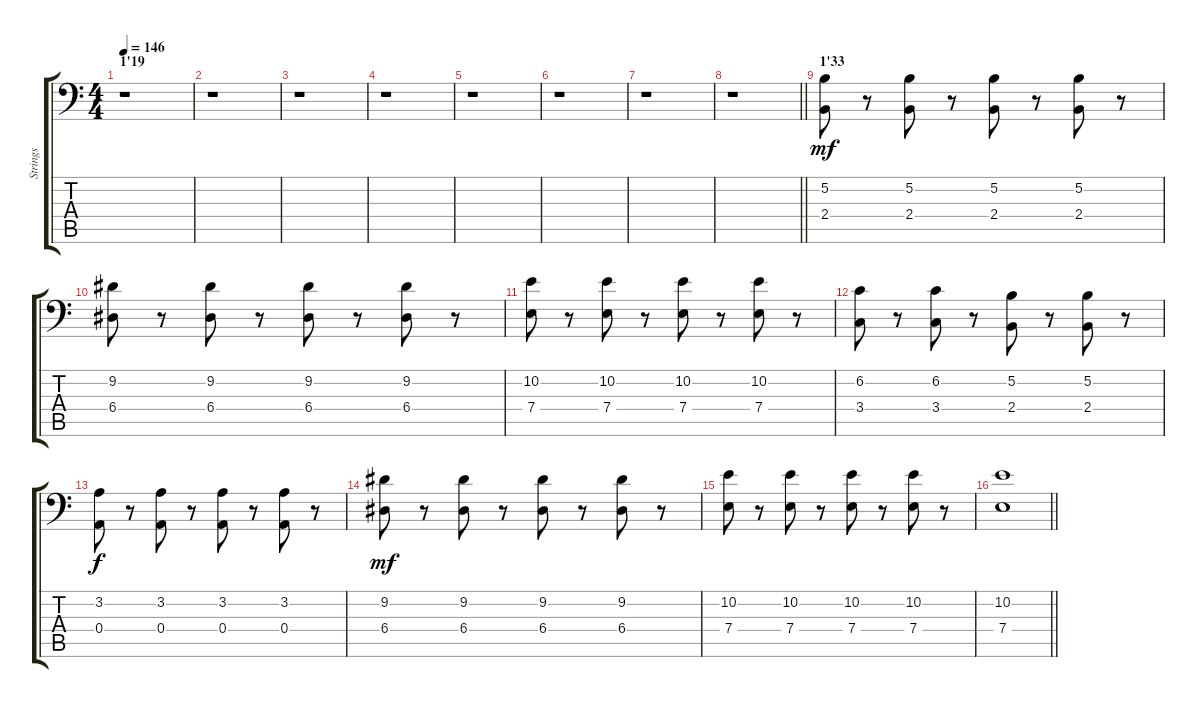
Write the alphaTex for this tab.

\track ("Strings" "Strings") {instrument stringensemble1}
\staff {score tabs}
\tuning (B3 Gb3 D3 A2 E2 A1) {hide}
\ts (4 4)
\section ("" "1'19")
\tempo 146
\clef f4
\ks c
r.1{dy f} |
r.1 |
r.1 |
r.1 |
r.1 |
r.1 |
r.1 |
\barLineRight lightlight
r.1 |
\section ("" "1'33")
(5.2 2.4).8{dy mf} r.8 (5.2 2.4).8 r.8 (5.2 2.4).8 r.8 (5.2 2.4).8 r.8 |
(9.2 6.4).8 r.8 (9.2 6.4).8 r.8 (9.2 6.4).8 r.8 (9.2 6.4).8 r.8 |
(10.2 7.4).8 r.8 (10.2 7.4).8 r.8 (10.2 7.4).8 r.8 (10.2 7.4).8 r.8 |
(6.2 3.4).8 r.8 (6.2 3.4).8 r.8 (5.2 2.4).8 r.8 (5.2 2.4).8 r.8 |
(3.2 0.4).8{dy f} r.8 (3.2 0.4).8 r.8 (3.2 0.4).8 r.8 (3.2 0.4).8 r.8 |
(9.2 6.4).8{dy mf} r.8 (9.2 6.4).8 r.8 (9.2 6.4).8 r.8 (9.2 6.4).8 r.8 |
(10.2 7.4).8 r.8 (10.2 7.4).8 r.8 (10.2 7.4).8 r.8 (10.2 7.4).8 r.8 |
\barLineRight lightlight
(10.2 7.4).1
